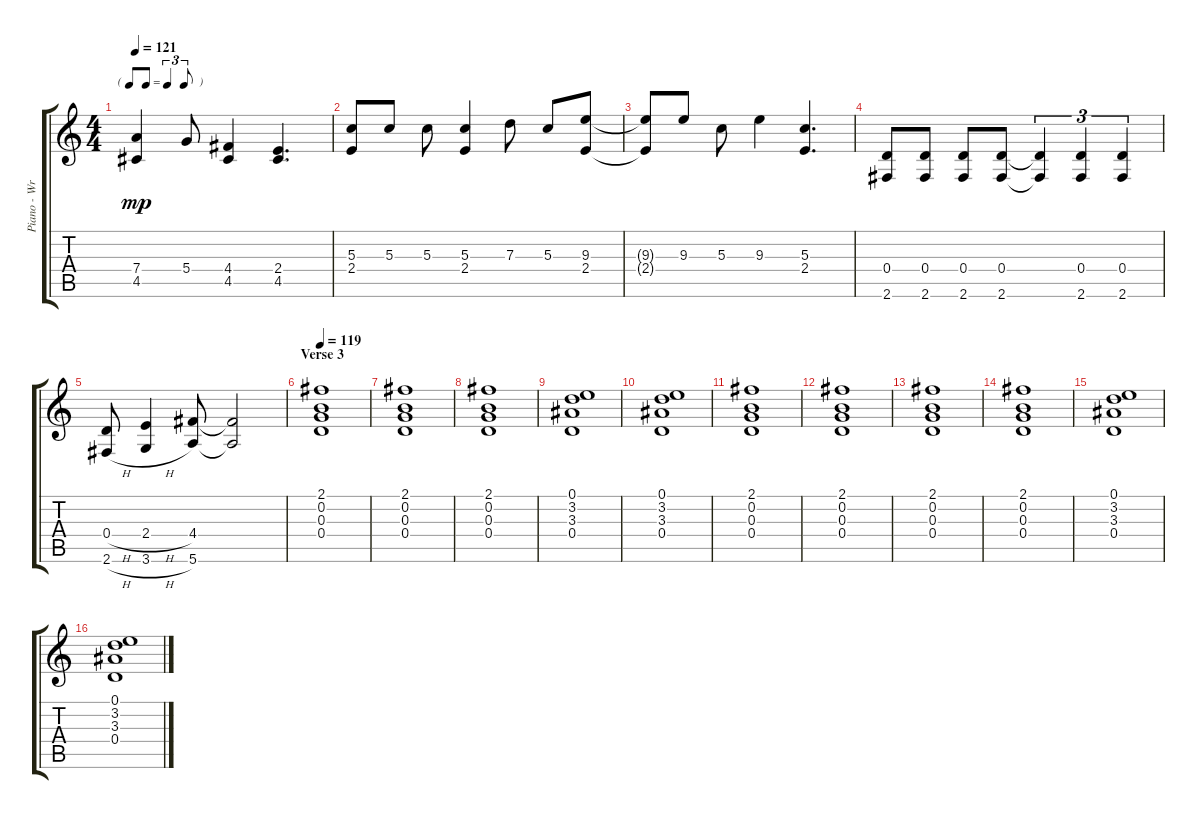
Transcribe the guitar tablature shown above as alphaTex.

\track ("Piano - Wright" "Piano - Wr") {instrument acousticguitarsteel}
\staff {score tabs}
\tuning (E4 B3 G3 D3 A2 E2) {hide}
\ts (4 4)
\tf triplet8th
\tempo 121
\clef g2
\ks c
(7.4 4.5).4{dy mp} 5.4.8 (4.4 4.5).4 (2.4 4.5).4{d} |
(5.3 2.4).8 5.3.8 5.3.8 (5.3 2.4).4 7.3.8 5.3.8 (9.3 2.4).8 |
(9.3{t} 2.4{t}).8 9.3.8 5.3.8 9.3.4 (5.3 2.4).4{d} |
(0.4 2.6).8 (0.4 2.6).8 (0.4 2.6).8 (0.4 2.6).8 (0.4{t} 2.6{t}).4{tu (3 2)} (0.4 2.6).4{tu (3 2)} (0.4 2.6).4{tu (3 2)} |
(0.4{h} 2.6{h}).8 (2.4{h} 3.6{h}).4 (4.4 5.6).8 (4.4{t} 5.6{t}).2 |
\section ("" "Verse 3")
\tempo 119
(2.1 0.2 0.3 0.4).1 |
(2.1 0.2 0.3 0.4).1 |
(2.1 0.2 0.3 0.4).1 |
(0.1 3.2 3.3 0.4).1 |
(0.1 3.2 3.3 0.4).1 |
(2.1 0.2 0.3 0.4).1 |
(2.1 0.2 0.3 0.4).1 |
(2.1 0.2 0.3 0.4).1 |
(2.1 0.2 0.3 0.4).1 |
(0.1 3.2 3.3 0.4).1 |
(0.1 3.2 3.3 0.4).1
